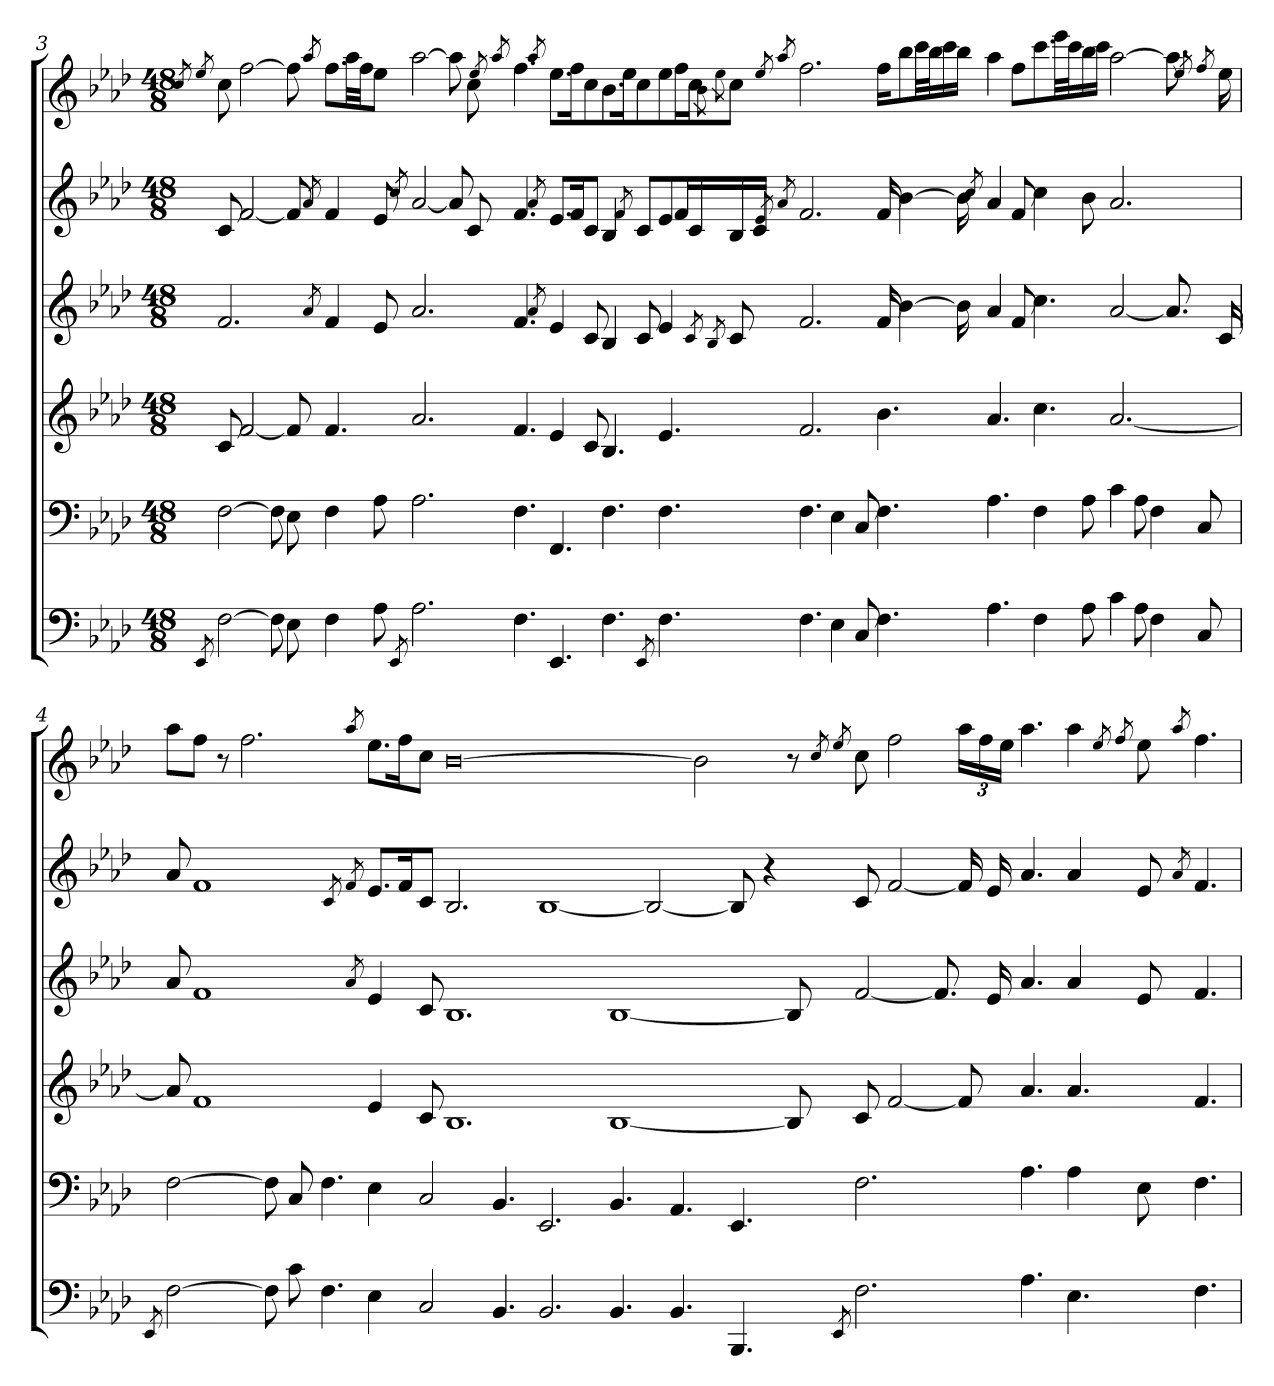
**kern	**kern	**kern	**kern	**kern	**kern
*part6	*part5	*part4	*part3	*part2	*part1
*staff6	*staff5	*staff4	*staff3	*staff2	*staff1
*clefF4	*clefF4	*clefG2	*clefG2	*clefG2	*clefG2
*k[b-e-a-d-]	*k[b-e-a-d-]	*k[b-e-a-d-]	*k[b-e-a-d-]	*k[b-e-a-d-]	*k[b-e-a-d-]
*M48/8	*M48/8	*M48/8	*M48/8	*M48/8	*M48/8
=3	=3	=3	=3	=3	=3
.	.	.	.	.	8qcc
8qEE-	.	.	.	.	8qee-
[2F	[2F	8c	2.f	8c	8cc
.	.	[2f	.	[2f	[2ff
8F]	8F]	.	.	.	.
8E-	8E-	8f]	.	8f]	8ff]
.	.	.	8qa-	8qa-	8qaa-
4F	4F	4.f	4f	4f	8.ff\L
.	.	.	.	.	32aa-\LL
.	.	.	.	.	32ff\JJ
8A-	8A-	.	8e-	8e-	8ee-\J
8qEE-	.	.	.	8qcc	.
2.A-	2.A-	2.a-	2.a-	[2a-	[2aa-
.	.	.	.	8a-]	8aa-]
.	.	.	.	8c	8cc
.	.	.	.	.	8qee-
.	.	.	.	.	8qaa-
4.F	4.F	4.f	4.f	4.f	4.ff
.	.	.	8qa-	8qa-	8qaa-
4.EE-	4.FF	4e-	4e-	8.e-/L	8.ee-\L
.	.	.	.	16f/K	16ff\K
.	.	8c	8c	8c/J	8cc\
4.F	4.F	4.B-	4B-	4B-	8.b-\
.	.	.	.	.	16ee-\K
.	.	.	.	8qf	.
.	.	.	8c	8c/L	8cc\
8qEE-	.	.	.	.	.
4.F	4.F	4.e-	4e-	8e-/	8ee-\
.	.	.	.	16f/L	16ff\L
.	.	.	.	16c/	16cc\J
.	.	.	8qc	.	8qb-\
.	.	.	8qB-	.	8qee-\
.	.	.	8c	16B-/	8cc\J
.	.	.	.	16c/JJ	.
.	.	.	.	8qe-	8qee-
.	.	.	.	8qa-	8qaa-
4.F	4.F	2.f	2.f	2.f	2.ff
4E-	4E-	.	.	.	.
8C	8C	.	.	.	.
4.F	4.F	4.b-	16f	16f	16ff\KL
.	.	.	[4b-	[4b-	8bb-\
.	.	.	.	.	32ccc\LL
.	.	.	.	.	32bb-\J
.	.	.	.	.	16ccc\
.	.	.	16b-]	16b-]	16bb-\JJ
.	.	.	.	8qcc	.
4.A-	4.A-	4.a-	4a-	4a-	4aa-
.	.	.	8f	8f	8ff\L
4F	4F	4.cc	4.cc	4cc	8.ccc\
.	.	.	.	.	32eee-\LL
.	.	.	.	.	32ccc\J
8A-	8A-	.	.	8b-	16bb-\
.	.	.	.	.	16ccc\JJ
4c	4c	[2.a-	[2a-	2.a-	[2aa-
8A-	8A-	.	.	.	.
4F	4F	.	.	.	.
.	.	.	8.a-]	.	8.aa-]
8C	8C	.	.	.	.
.	.	.	.	.	8qee-
.	.	.	.	.	8qff
.	.	.	16c	.	16ee-
=4	=4	=4	=4	=4	=4
8qEE-	.	.	.	.	.
[2F	[2F	8a-]	8a-	8a-	8aa-\L
.	.	1f	1f	1f	8ff\J
.	.	.	.	.	8r
.	.	.	.	.	2.ff
8F]	8F]	.	.	.	.
8c	8C	.	.	.	.
4.F	4.F	.	.	.	.
.	.	.	.	8qc	.
.	.	.	8qa-	8qf	8qaa-
4E-	4E-	4e-	4e-	8.e-/L	8.ee-\L
.	.	.	.	16f/K	16ff\K
2C	2C	8c	8c	8c/J	8cc\J
.	.	1.B-	1.B-	2.B-	[0b-
4.BB-	4.BB-	.	.	.	.
2.BB-	2.EE-	.	.	[1B-	.
4.BB-	4.BB-	[1B-	[1B-	.	.
.	.	.	.	2B-_	.
4.BB-	4.AA-	.	.	.	.
.	.	.	.	.	2b-]
4.BBB-	4.EE-	.	.	8B-]	.
.	.	.	.	4r	.
.	.	8B-]	8B-]	.	8r
.	.	.	.	.	8qcc
8qEE-	.	.	.	.	8qee-
2.F	2.F	8c	[2f	8c	8cc
.	.	[2f	.	[2f	2ff
.	.	.	8.f]	.	.
.	.	8f]	.	16f]	24aa-\LL
.	.	.	.	.	24ff\
.	.	.	16e-	16e-	.
.	.	.	.	.	24ee-\JJ
4.A-	4.A-	4.a-	4.a-	4.a-	4.aa-
4.E-	4A-	4.a-	4a-	4a-	4aa-
.	.	.	.	.	8qee-
.	.	.	.	.	8qff
.	8E-	.	8e-	8e-	8ee-
.	.	.	.	8qa-	8qaa-
4.F	4.F	4.f	4.f	4.f	4.ff
=	=	=	=	=	=
*-	*-	*-	*-	*-	*-
